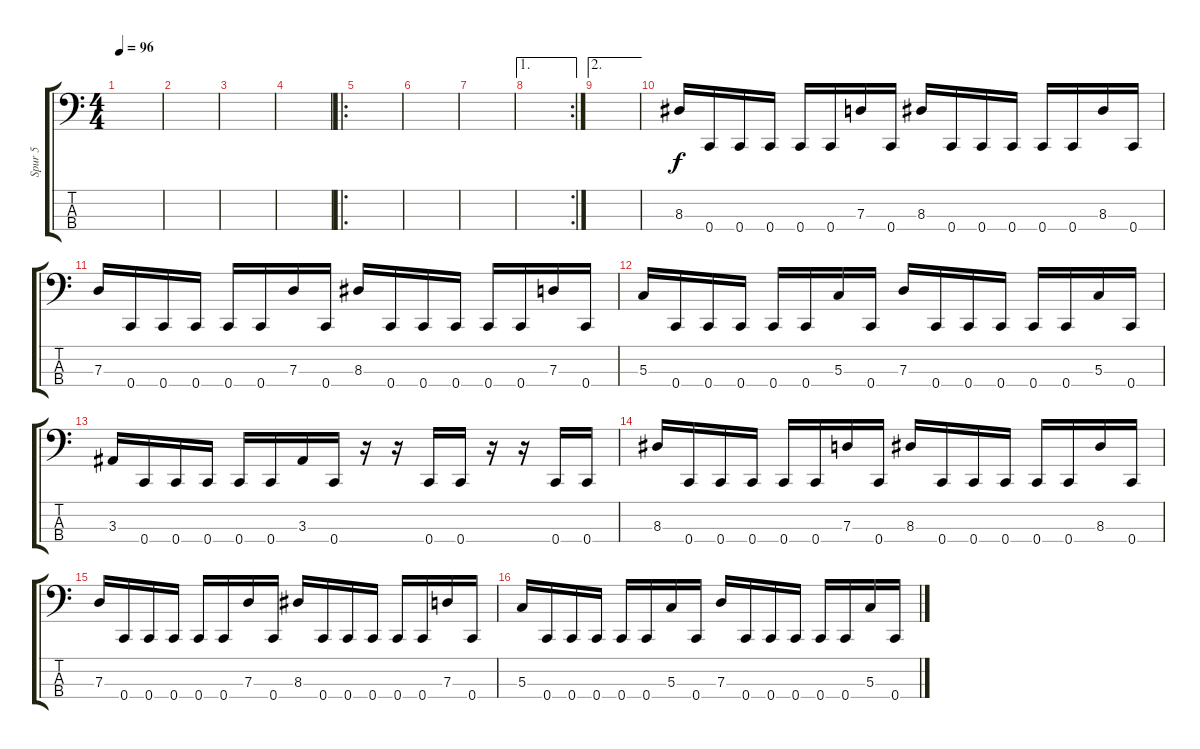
\track ("Spur 5" "Spur 5") {instrument electricbasspick}
\staff {score tabs}
\tuning (F2 C2 G1 C1) {hide}
\ts (4 4)
\tempo 96
\clef f4
\ks c
|
|
|
|
\ro
|
|
|
\ae 1
\rc 2
|
\ae 2
|
8.3.16 0.4.16 0.4.16 0.4.16 0.4.16 0.4.16 7.3.16 0.4.16 8.3.16 0.4.16 0.4.16 0.4.16 0.4.16 0.4.16 8.3.16 0.4.16 |
7.3.16 0.4.16 0.4.16 0.4.16 0.4.16 0.4.16 7.3.16 0.4.16 8.3.16 0.4.16 0.4.16 0.4.16 0.4.16 0.4.16 7.3.16 0.4.16 |
5.3.16 0.4.16 0.4.16 0.4.16 0.4.16 0.4.16 5.3.16 0.4.16 7.3.16 0.4.16 0.4.16 0.4.16 0.4.16 0.4.16 5.3.16 0.4.16 |
3.3.16 0.4.16 0.4.16 0.4.16 0.4.16 0.4.16 3.3.16 0.4.16 r.16 r.16 0.4.16 0.4.16 r.16 r.16 0.4.16 0.4.16 |
8.3.16 0.4.16 0.4.16 0.4.16 0.4.16 0.4.16 7.3.16 0.4.16 8.3.16 0.4.16 0.4.16 0.4.16 0.4.16 0.4.16 8.3.16 0.4.16 |
7.3.16 0.4.16 0.4.16 0.4.16 0.4.16 0.4.16 7.3.16 0.4.16 8.3.16 0.4.16 0.4.16 0.4.16 0.4.16 0.4.16 7.3.16 0.4.16 |
5.3.16 0.4.16 0.4.16 0.4.16 0.4.16 0.4.16 5.3.16 0.4.16 7.3.16 0.4.16 0.4.16 0.4.16 0.4.16 0.4.16 5.3.16 0.4.16
